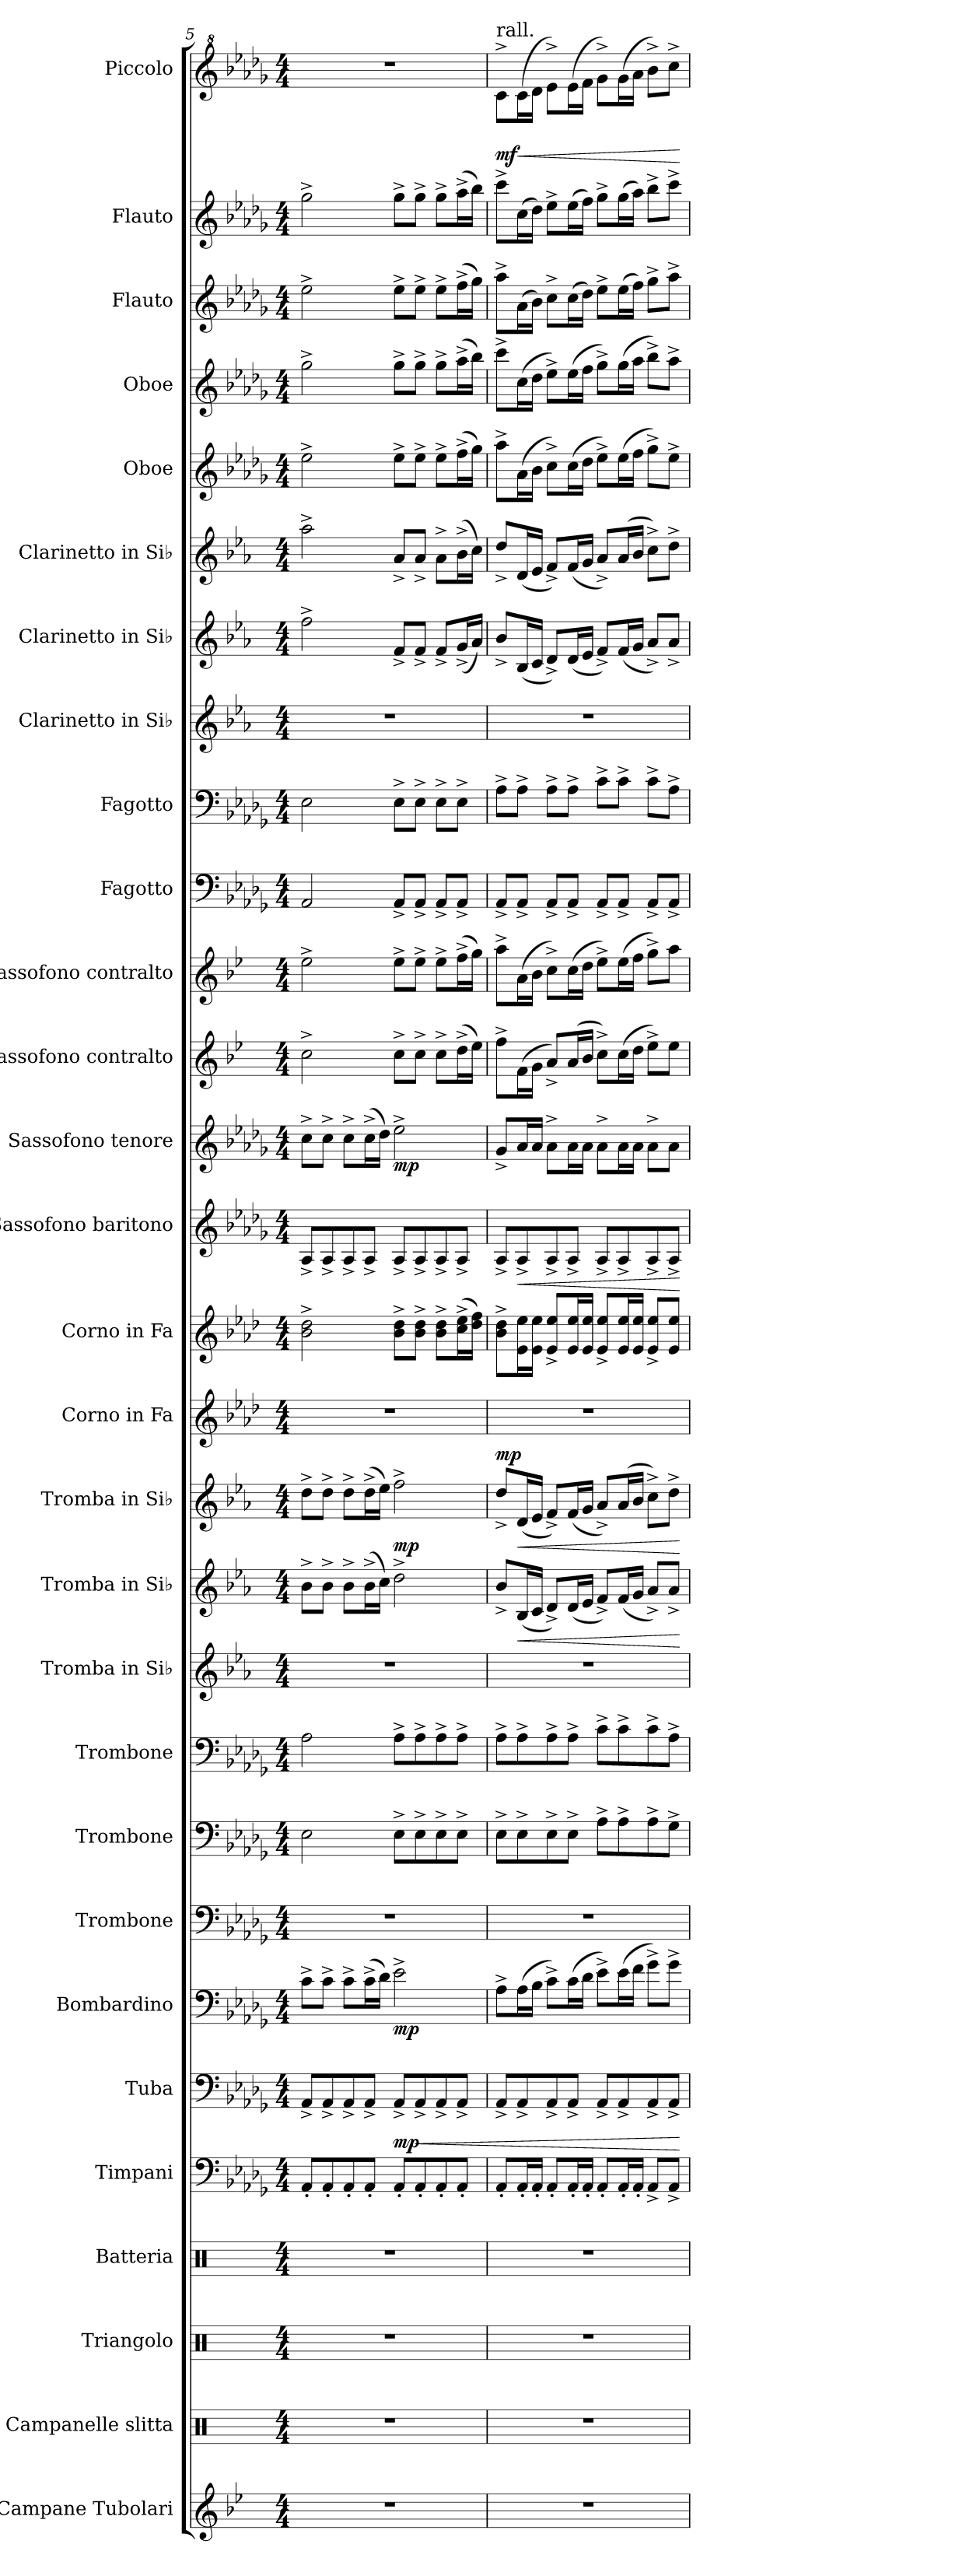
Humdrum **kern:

**kern	**kern	**kern	**kern	**kern	**kern	**dynam	**kern	**dynam	**kern	**kern	**kern	**kern	**kern	**dynam	**kern	**dynam	**kern	**kern	**kern	**dynam	**kern	**dynam	**kern	**kern	**kern	**kern	**kern	**kern	**kern	**kern	**kern	**kern	**kern	**kern	**dynam
*part29	*part28	*part27	*part26	*part25	*part24	*part24	*part23	*part23	*part22	*part21	*part20	*part19	*part18	*part18	*part17	*part17	*part16	*part15	*part14	*part14	*part13	*part13	*part12	*part11	*part10	*part9	*part8	*part7	*part6	*part5	*part4	*part3	*part2	*part1	*part1
*staff29	*staff28	*staff27	*staff26	*staff25	*staff24	*staff24	*staff23	*staff23	*staff22	*staff21	*staff20	*staff19	*staff18	*staff18	*staff17	*staff17	*staff16	*staff15	*staff14	*staff14	*staff13	*staff13	*staff12	*staff11	*staff10	*staff9	*staff8	*staff7	*staff6	*staff5	*staff4	*staff3	*staff2	*staff1	*staff1
*I"Campane Tubolari	*I"Campanelle slitta	*I"Triangolo	*I"Batteria	*I"Timpani	*I"Tuba	*	*I"Bombardino	*	*I"Trombone	*I"Trombone	*I"Trombone	*I"Tromba in Si♭	*I"Tromba in Si♭	*	*I"Tromba in Si♭	*	*I"Corno in Fa	*I"Corno in Fa	*I"Sassofono baritono	*	*I"Sassofono tenore	*	*I"Sassofono contralto	*I"Sassofono contralto	*I"Fagotto	*I"Fagotto	*I"Clarinetto in Si♭	*I"Clarinetto in Si♭	*I"Clarinetto in Si♭	*I"Oboe	*I"Oboe	*I"Flauto	*I"Flauto	*I"Piccolo	*
*I'Camp. tb.	*	*I'Triang.	*I'Batt.	*I'Timp.	*I'Tba.	*	*	*	*I'Tbn.	*I'Tbn.	*I'Tbn.	*I'Tr. Si♭	*I'Tr. Si♭	*	*I'Tr. Si♭	*	*I'Cor. Fa	*I'Cor. Fa	*	*	*	*	*	*	*I'Fag.	*I'Fag.	*I'Cl. Si♭	*I'Cl. Si♭	*I'Cl. Si♭	*I'Ob.	*I'Ob.	*I'Fl.	*I'Fl.	*	*
!!LO:PB:g=z
*clefG2	*clefX	*clefX	*clefX	*clefF4	*clefF4	*	*clefF4	*	*clefF4	*clefF4	*clefF4	*clefG2	*clefG2	*	*clefG2	*	*clefG2	*clefG2	*clefG2	*	*clefG2	*	*clefG2	*clefG2	*clefF4	*clefF4	*clefG2	*clefG2	*clefG2	*clefG2	*clefG2	*clefG2	*clefG2	*clefG^2	*
*	*	*	*	*	*	*	*	*	*	*	*	*ITrd1c2	*ITrd1c2	*	*ITrd1c2	*	*ITrd4c7	*ITrd4c7	*ITrd12c21	*	*ITrd8c14	*	*ITrd5c9	*ITrd5c9	*	*	*ITrd1c2	*ITrd1c2	*ITrd1c2	*	*	*	*	*ITrd-7c-12	*
*k[b-e-]	*k[]	*k[]	*k[]	*k[b-e-a-d-g-]	*k[b-e-a-d-g-]	*	*k[b-e-a-d-g-]	*	*k[b-e-a-d-g-]	*k[b-e-a-d-g-]	*k[b-e-a-d-g-]	*k[b-e-a-d-g-]	*k[b-e-a-d-g-]	*	*k[b-e-a-d-g-]	*	*k[b-e-a-d-g-]	*k[b-e-a-d-g-]	*k[b-e-a-d-g-]	*	*k[b-e-a-d-g-]	*	*k[b-e-a-d-g-]	*k[b-e-a-d-g-]	*k[b-e-a-d-g-]	*k[b-e-a-d-g-]	*k[b-e-a-d-g-]	*k[b-e-a-d-g-]	*k[b-e-a-d-g-]	*k[b-e-a-d-g-]	*k[b-e-a-d-g-]	*k[b-e-a-d-g-]	*k[b-e-a-d-g-]	*k[b-e-a-d-g-]	*
*M4/4	*M4/4	*M4/4	*M4/4	*M4/4	*M4/4	*	*M4/4	*	*M4/4	*M4/4	*M4/4	*M4/4	*M4/4	*	*M4/4	*	*M4/4	*M4/4	*M4/4	*	*M4/4	*	*M4/4	*M4/4	*M4/4	*M4/4	*M4/4	*M4/4	*M4/4	*M4/4	*M4/4	*M4/4	*M4/4	*M4/4	*
=5	=5	=5	=5	=5	=5	=5	=5	=5	=5	=5	=5	=5	=5	=5	=5	=5	=5	=5	=5	=5	=5	=5	=5	=5	=5	=5	=5	=5	=5	=5	=5	=5	=5	=5	=5
1r	1r	1r	1r	8AA-'/L	8AA-^/L	.	8c^\L	.	1r	2E-\	2A-\	1r	8a-^\L	.	8cc^\L	.	1r	2e-\^ 2g-\^	8AA-^/L	.	8c^\L	.	2e-^\	2g-^\	2AA-/	2E-\	1r	2ee-^\	2gg-^\	2ee-^\	2gg-^\	2ee-^\	2gg-^\	1r	.
.	.	.	.	8AA-'/	8AA-^/	.	8c^\J	.	.	.	.	.	8a-^\J	.	8cc^\J	.	.	.	8AA-^/	.	8c^\J	.	.	.	.	.	.	.	.	.	.	.	.	.	.
.	.	.	.	8AA-'/	8AA-^/	.	8c^\L	.	.	.	.	.	8a-^\L	.	8cc^\L	.	.	.	8AA-^/	.	8c^\L	.	.	.	.	.	.	.	.	.	.	.	.	.	.
.	.	.	.	8AA-'/J	8AA-^/J	.	(16c^\L	.	.	.	.	.	(16a-^\L	.	(16cc^\L	.	.	.	8AA-^/J	.	(16c^\L	.	.	.	.	.	.	.	.	.	.	.	.	.	.
.	.	.	.	.	.	.	16d-\JJ)	.	.	.	.	.	16b-\JJ)	.	16dd-\JJ)	.	.	.	.	.	16d-\JJ)	.	.	.	.	.	.	.	.	.	.	.	.	.	.
!	!	!	!	!	!	!LO:DY:b	!	!LO:DY:b	!	!	!	!	!	!LO:DY:b	!	!	!	!	!	!	!	!	!	!	!	!	!	!	!	!	!	!	!	!	!
!	!	!	!	!	!	!	!	!	!	!	!	!	!	!LO:DY:n=1:b	!	!LO:DY:b	!	!	!	!	!	!LO:DY:b	!	!	!	!	!	!	!	!	!	!	!	!	!
.	.	.	.	8AA-'/L	8AA-^/L	mp	2e-^\	mp	.	8E-^\L	8A-^\L	.	2cc^\	mp mp	2ee-^\	mp	.	8e-^\ 8g-^\L	8AA-^/L	.	2e-^\	mp	8e-^\L	8g-^\L	8AA-^/L	8E-^\L	.	8e-^/L	8g-^/L	8ee-^\L	8gg-^\L	8ee-^\L	8gg-^\L	.	.
!	!	!	!	!	!	!LO:HP:b	!	!	!	!	!	!	!	!	!	!	!	!	!	!	!	!	!	!	!	!	!	!	!	!	!	!	!	!	!
.	.	.	.	8AA-'/	8AA-^/	<	.	.	.	8E-^\	8A-^\	.	.	.	.	.	.	8e-^\ 8g-^\J	8AA-^/	.	.	.	8e-^\J	8g-^\J	8AA-^/J	8E-^\J	.	8e-^/J	8g-^/J	8ee-^\J	8gg-^\J	8ee-^\J	8gg-^\J	.	.
.	.	.	.	8AA-'/	8AA-^/	.	.	.	.	8E-^\	8A-^\	.	.	.	.	.	.	8e-^\ 8g-^\L	8AA-^/	.	.	.	8e-^\L	8g-^\L	8AA-^/L	8E-^\L	.	8e-^/L	8g-^\L	8ee-^\L	8gg-^\L	8ee-^\L	8gg-^\L	.	.
.	.	.	.	8AA-'/J	8AA-^/J	.	.	.	.	8E-^\J	8A-^\J	.	.	.	.	.	.	(16f^\ 16a-^\L	8AA-^/J	.	.	.	(16f^\L	(16a-^\L	8AA-^/J	8E-^\J	.	(16f^/L	(16a-^\L	(16ff^\L	(16aa-^\L	(16ff^\L	(16aa-^\L	.	.
.	.	.	.	.	.	.	.	.	.	.	.	.	.	.	.	.	.	16g-\ 16b-\JJ)	.	.	.	.	16g-\JJ)	16b-\JJ)	.	.	.	16g-/JJ)	16b-\JJ)	16gg-\JJ)	16bb-\JJ)	16gg-\JJ)	16bb-\JJ)	.	.
=6	=6	=6	=6	=6	=6	=6	=6	=6	=6	=6	=6	=6	=6	=6	=6	=6	=6	=6	=6	=6	=6	=6	=6	=6	=6	=6	=6	=6	=6	=6	=6	=6	=6	=6	=6
!	!	!	!	!	!	!	!	!	!	!	!	!	!	!	!	!	!	!	!	!	!	!	!	!	!	!	!	!	!	!	!	!	!	!LO:TX:a:t=rall.	!
!	!	!	!	!	!	!	!	!	!	!	!	!	!	!	!	!LO:DY:a	!	!	!	!	!	!	!	!	!	!	!	!	!	!	!	!	!	!	!LO:DY:b
1r	1r	1r	1r	8AA-'/L	8AA-^/L	.	8A-^\L	.	1r	8E-^\L	8A-^\L	1r	8a-^/L	.	8cc^/L	mp	1r	8e-^\ 8g-^\L	8AA-^/L	.	8G-^/L	.	8a-^\L	8cc^\L	8AA-^/L	8A-^\L	1r	8a-^/L	8cc^/L	8aa-^\L	8ccc^\L	8aa-^\L	8ccc^\L	8ccc^\L	mf
!	!	!	!	!	!	!	!	!	!	!	!	!	!	!LO:HP:b	!	!LO:HP:b	!	!	!	!LO:HP:b	!	!	!	!	!	!	!	!	!	!	!	!	!	!	!LO:HP:b
.	.	.	.	16AA-'/L	8AA-^/	.	(16A-\L	.	.	8E-^\	8A-^\	.	(16A-/L	<	(16c/L	<	.	16A-\ 16a-\L	8AA-^/	<	16A-/L	.	(16A-\L	(16c\L	8AA-^/J	8A-^\J	.	(16A-/L	(16c/L	(16a-\L	(16cc\L	(16a-\L	(16cc\L	(16ccc\L	<
.	.	.	.	16AA-'/JJ	.	.	16B-\JJ	.	.	.	.	.	16B-/JJ	.	16d-/JJ	.	.	16A-\ 16a-\JJ	.	.	16A-/JJ	.	16B-\JJ	16d-\JJ	.	.	.	16B-/JJ	16d-/JJ	16b-\JJ	16dd-\JJ	16b-\JJ)	16dd-\JJ)	16ddd-\JJ	.
.	.	.	.	8AA-'/L	8AA-^/	.	8c^\L)	.	.	8E-^\	8A-^\	.	8c^/L)	.	8e-^/L)	.	.	8A-^/ 8a-^/L	8AA-^/	.	8A-^\L	.	8c^/L)	8e-^\L)	8AA-^/L	8A-^\L	.	8c^/L)	8e-^/L)	8cc^\L)	8ee-^\L)	8cc^\L	8ee-^\L	8eee-^\L)	.
.	.	.	.	16AA-'/L	8AA-^/J	.	(16c\L	.	.	8E-^\J	8A-^\J	.	(16c/L	.	(16e-/L	.	.	16A-/ 16a-/L	8AA-^/J	.	16A-\L	.	(16c/L	(16e-\L	8AA-^/J	8A-^\J	.	(16c/L	(16e-/L	(16cc\L	(16ee-\L	(16cc\L	(16ee-\L	(16eee-\L	.
.	.	.	.	16AA-'/JJ	.	.	16d-\JJ	.	.	.	.	.	16d-/JJ	.	16f/JJ	.	.	16A-/ 16a-/JJ	.	.	16A-\JJ	.	16d-/JJ	16f\JJ	.	.	.	16d-/JJ	16f/JJ	16dd-\JJ	16ff\JJ	16dd-\JJ)	16ff\JJ)	16fff\JJ	.
.	.	.	.	8AA-'/L	8AA-^/L	.	8e-^\L)	.	.	8A-^\L	8c^\L	.	8e-^/L)	.	8g-^/L)	.	.	8A-^/ 8a-^/L	8AA-^/L	.	8A-^\L	.	8e-^\L)	8g-^\L)	8AA-^/L	8c^\L	.	8e-^/L)	8g-^/L)	8ee-^\L)	8gg-^\L)	8ee-^\L	8gg-^\L	8ggg-^\L)	.
.	.	.	.	16AA-'/L	8AA-^/	.	(16e-\L	.	.	8A-^\	8c^\	.	(16e-/L	.	(16g-/L	.	.	16A-/ 16a-/L	8AA-^/	.	16A-\L	.	(16e-\L	(16g-\L	8AA-^/J	8c^\J	.	(16e-/L	(16g-/L	(16ee-\L	(16gg-\L	(16ee-\L	(16gg-\L	(16ggg-\L	.
.	.	.	.	16AA-'/JJ	.	.	16f\JJ	.	.	.	.	.	16f/JJ	.	16a-/JJ	.	.	16A-/ 16a-/JJ	.	.	16A-\JJ	.	16f\JJ	16a-\JJ	.	.	.	16f/JJ	16a-/JJ	16ff\JJ	16aa-\JJ	16ff\JJ)	16aa-\JJ)	16aaa-\JJ	.
.	.	.	.	8AA-^/L	8AA-^/	.	8g-^\L)	.	.	8A-^\	8c^\	.	8g-^/L)	.	8b-^\L)	.	.	8A-^/ 8a-^/L	8AA-^/	.	8A-^\L	.	8g-^\L)	8b-^\L)	8AA-^/L	8c^\L	.	8g-^/L)	8b-^\L)	8gg-^\L)	8bb-^\L)	8gg-^\L	8bb-^\L	8bbb-^\L)	.
.	.	.	.	8AA-^/J	8AA-^/J	.	8g-^\J	.	.	8G-^\J	8A-^\J	.	8g-^/J	.	8cc^\J	.	.	8A-/ 8a-/J	8AA-^/J	.	8A-\J	.	8g-\J	8cc\J	8AA-^/J	8A-^\J	.	8g-^/J	8cc^\J	8ee-^\J	8aa-^\J	8aa-^\J	8ccc^\J	8cccc^\J	.
.	.	.	.	.	.	[	.	.	.	.	.	.	.	[	.	[	.	.	.	[	.	.	.	.	.	.	.	.	.	.	.	.	.	.	[
=	=	=	=	=	=	=	=	=	=	=	=	=	=	=	=	=	=	=	=	=	=	=	=	=	=	=	=	=	=	=	=	=	=	=	=
*-	*-	*-	*-	*-	*-	*-	*-	*-	*-	*-	*-	*-	*-	*-	*-	*-	*-	*-	*-	*-	*-	*-	*-	*-	*-	*-	*-	*-	*-	*-	*-	*-	*-	*-	*-
